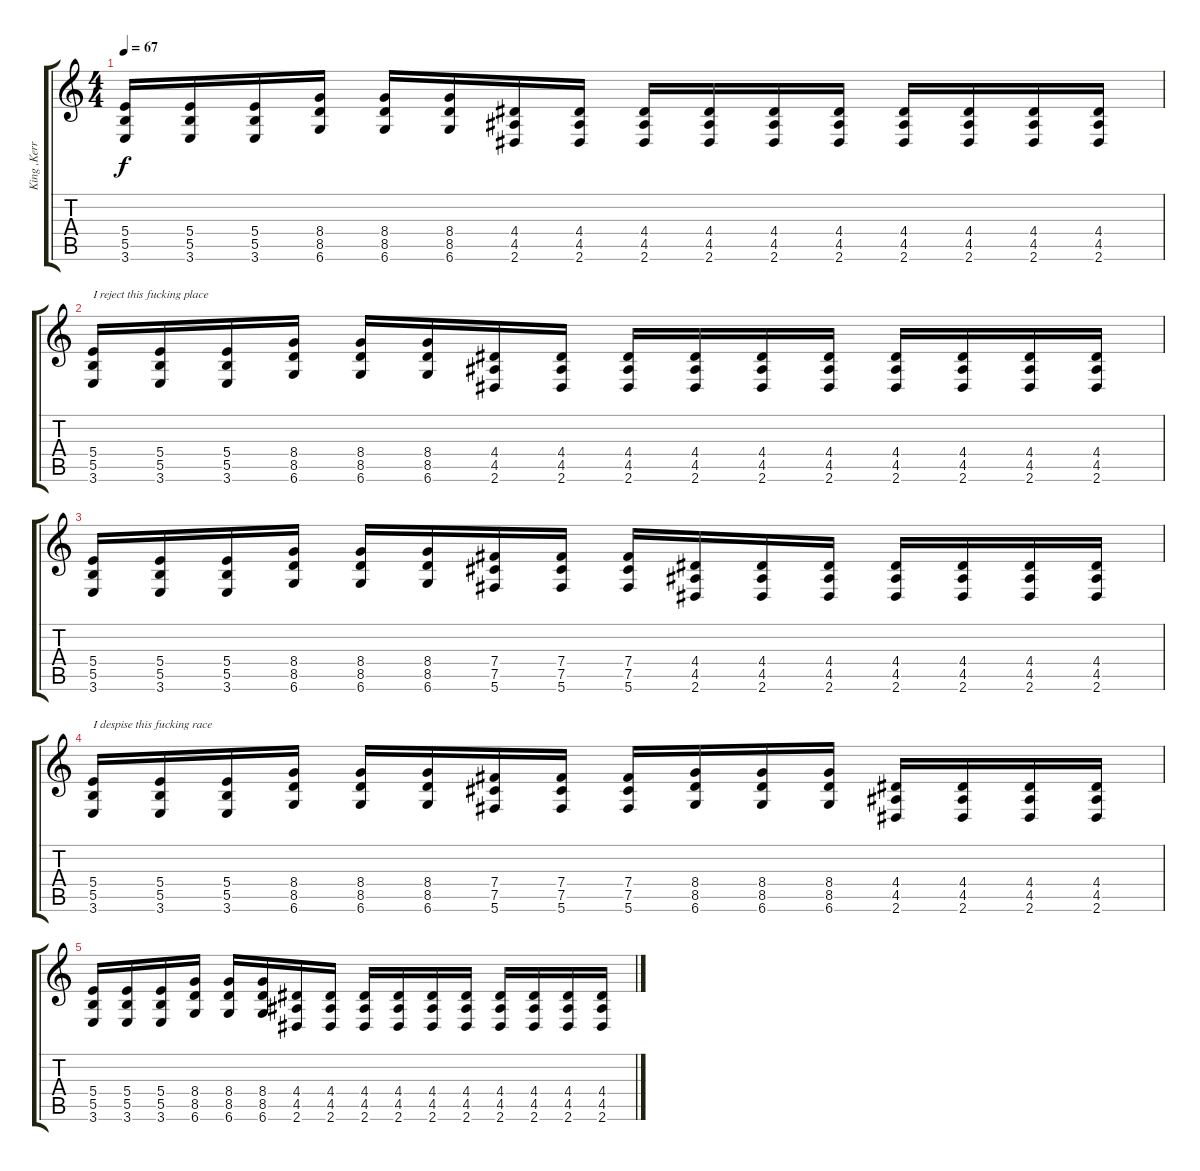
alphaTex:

\track ("King ,Kerry" "King ,Kerr") {instrument distortionguitar}
\staff {score tabs}
\tuning (Db4 Ab3 E3 B2 Gb2 Db2) {hide}
\ts (4 4)
\tempo 67
\clef g2
\ks c
(5.4 5.5 3.6).16{dy f} (5.4 5.5 3.6).16 (5.4 5.5 3.6).16 (8.4 8.5 6.6).16 (8.4 8.5 6.6).16 (8.4 8.5 6.6).16 (4.4 4.5 2.6).16 (4.4 4.5 2.6).16 (4.4 4.5 2.6).16 (4.4 4.5 2.6).16 (4.4 4.5 2.6).16 (4.4 4.5 2.6).16 (4.4 4.5 2.6).16 (4.4 4.5 2.6).16 (4.4 4.5 2.6).16 (4.4 4.5 2.6).16 |
(5.4 5.5 3.6).16{txt "I reject this fucking place"} (5.4 5.5 3.6).16 (5.4 5.5 3.6).16 (8.4 8.5 6.6).16 (8.4 8.5 6.6).16 (8.4 8.5 6.6).16 (4.4 4.5 2.6).16 (4.4 4.5 2.6).16 (4.4 4.5 2.6).16 (4.4 4.5 2.6).16 (4.4 4.5 2.6).16 (4.4 4.5 2.6).16 (4.4 4.5 2.6).16 (4.4 4.5 2.6).16 (4.4 4.5 2.6).16 (4.4 4.5 2.6).16 |
(5.4 5.5 3.6).16 (5.4 5.5 3.6).16 (5.4 5.5 3.6).16 (8.4 8.5 6.6).16 (8.4 8.5 6.6).16 (8.4 8.5 6.6).16 (7.4 7.5 5.6).16 (7.4 7.5 5.6).16 (7.4 7.5 5.6).16 (4.4 4.5 2.6).16 (4.4 4.5 2.6).16 (4.4 4.5 2.6).16 (4.4 4.5 2.6).16 (4.4 4.5 2.6).16 (4.4 4.5 2.6).16 (4.4 4.5 2.6).16 |
(5.4 5.5 3.6).16{txt "I despise this fucking race"} (5.4 5.5 3.6).16 (5.4 5.5 3.6).16 (8.4 8.5 6.6).16 (8.4 8.5 6.6).16 (8.4 8.5 6.6).16 (7.4 7.5 5.6).16 (7.4 7.5 5.6).16 (7.4 7.5 5.6).16 (8.4 8.5 6.6).16 (8.4 8.5 6.6).16 (8.4 8.5 6.6).16 (4.4 4.5 2.6).16 (4.4 4.5 2.6).16 (4.4 4.5 2.6).16 (4.4 4.5 2.6).16 |
(5.4 5.5 3.6).16 (5.4 5.5 3.6).16 (5.4 5.5 3.6).16 (8.4 8.5 6.6).16 (8.4 8.5 6.6).16 (8.4 8.5 6.6).16 (4.4 4.5 2.6).16 (4.4 4.5 2.6).16 (4.4 4.5 2.6).16 (4.4 4.5 2.6).16 (4.4 4.5 2.6).16 (4.4 4.5 2.6).16 (4.4 4.5 2.6).16 (4.4 4.5 2.6).16 (4.4 4.5 2.6).16 (4.4 4.5 2.6).16
